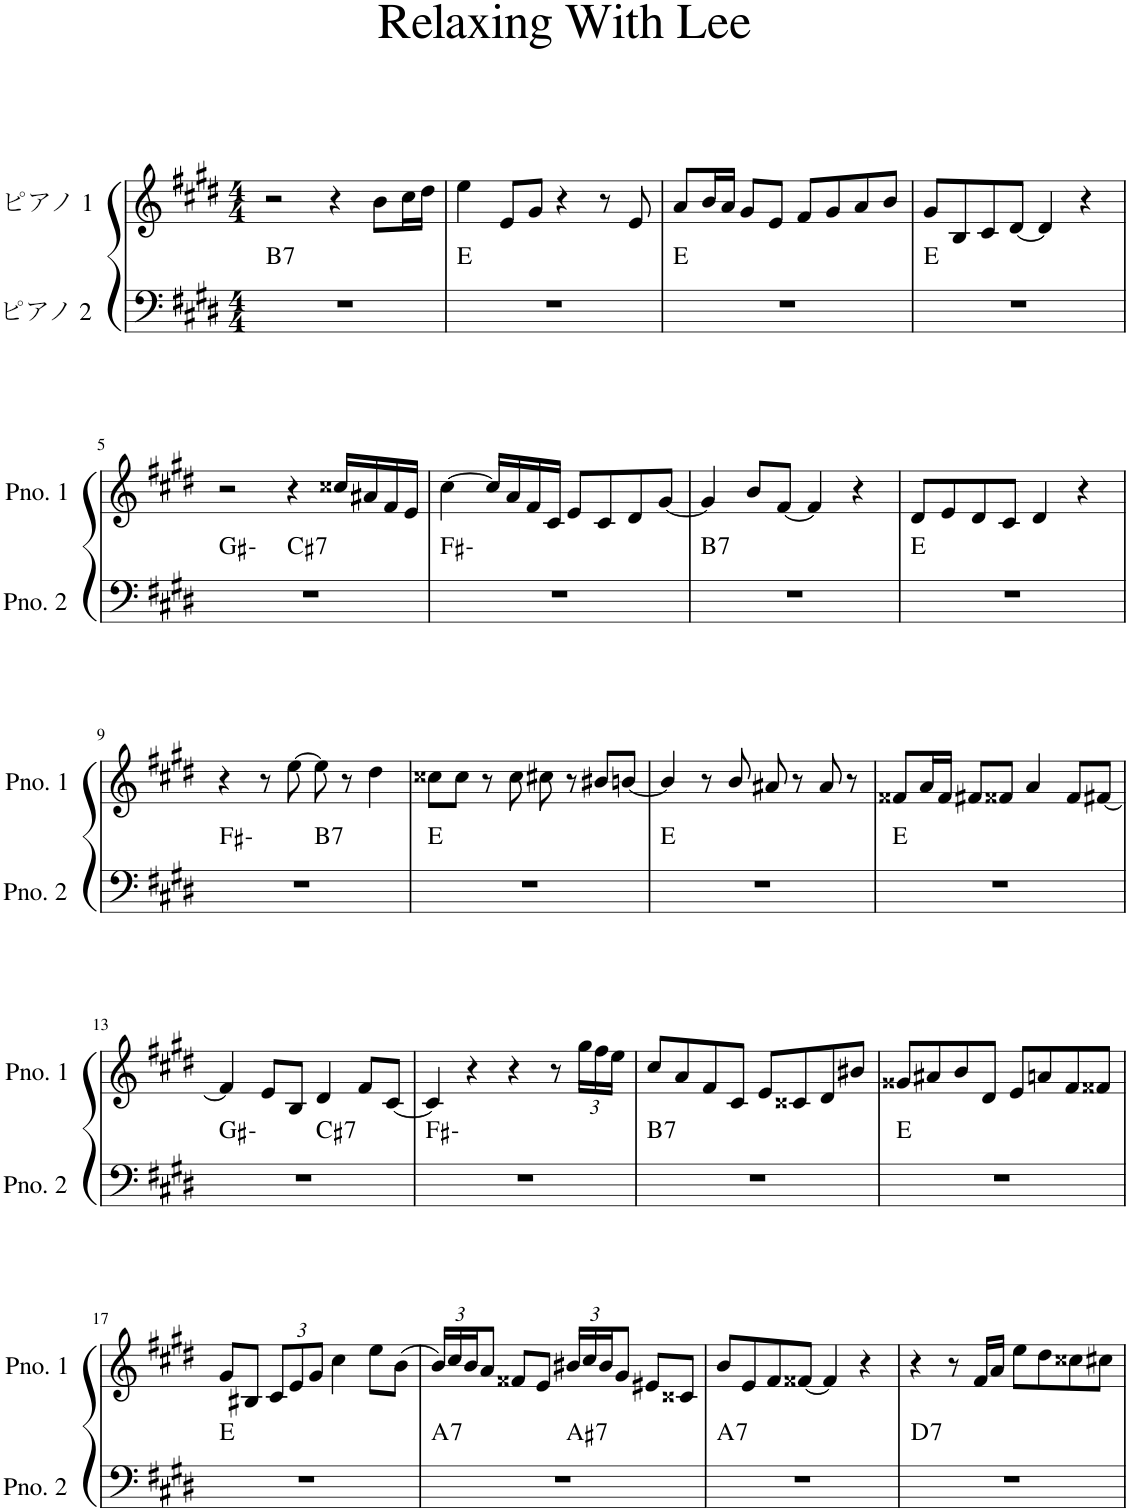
**kern	**harte	**kern
*part2	*part2	*part1
*staff2	*	*staff1
*I"ピアノ 2	*	*I"ピアノ 1
*clefF4	*	*clefG2
*k[f#c#g#d#]	*	*k[f#c#g#d#]
*M4/4	*	*M4/4
=1	=1	=1
!	!LO:H:kt=7	!
1r	B:7	2r
.	.	4r
.	.	8b\L
.	.	16cc#\L
.	.	16dd#\JJ
=2	=2	=2
1r	E:maj	4ee\
.	.	8e/L
.	.	8g#/J
.	.	4r
.	.	8r
.	.	8e/
=3	=3	=3
1r	E:maj	8a/L
.	.	16b/L
.	.	16a/JJ
.	.	8g#/L
.	.	8e/J
.	.	8f#/L
.	.	8g#/
.	.	8a/
.	.	8b/J
=4	=4	=4
1r	E:maj	8g#/L
.	.	8B/
.	.	8c#/
.	.	[8d#/J
.	.	4d#/]
.	.	4r
!!LO:LB:g=z
=5	=5	=5
*^	*	*
1r	2ryy	G#:min	2r
!	!	!LO:H:kt=7	!
.	2ryy	C#:7	4r
.	.	.	16cc##X/LL
.	.	.	16a#X/
.	.	.	16f#/
.	.	.	16e/JJ
*v	*v	*	*
=6	=6	=6
1r	F#:min	[4cc#\
.	.	16cc#/LL]
.	.	16a/
.	.	16f#/
.	.	16c#/JJ
.	.	8e/L
.	.	8c#/
.	.	8d#/
.	.	[8g#/J
=7	=7	=7
!	!LO:H:kt=7	!
1r	B:7	4g#/]
.	.	8b/L
.	.	[8f#/J
.	.	4f#/]
.	.	4r
=8	=8	=8
1r	E:maj	8d#/L
.	.	8e/
.	.	8d#/
.	.	8c#/J
.	.	4d#/
.	.	4r
!!LO:LB:g=z
=9	=9	=9
*^	*	*
1r	2ryy	F#:min	4r
.	.	.	8r
.	.	.	[8ee\
!	!	!LO:H:kt=7	!
.	2ryy	B:7	8ee\]
.	.	.	8r
.	.	.	4dd#\
*v	*v	*	*
=10	=10	=10
1r	E:maj	8cc##X\L
.	.	8cc##\J
.	.	8r
.	.	8cc##\
.	.	8cc#X\
.	.	8r
.	.	8b#X/L
.	.	[8bn/J
=11	=11	=11
1r	E:maj	4b/]
.	.	8r
.	.	8b/
.	.	8a#X/
.	.	8r
.	.	8a#/
.	.	8r
=12	=12	=12
1r	E:maj	8f##X/L
.	.	16a/L
.	.	16f##/JJ
.	.	8f#X/L
.	.	8f##X/J
.	.	4a/
.	.	8f##/L
.	.	[8f#X/J
!!LO:LB:g=z
=13	=13	=13
*^	*	*
1r	2ryy	G#:min	4f#/]
.	.	.	8e/L
.	.	.	8B/J
!	!	!LO:H:kt=7	!
.	2ryy	C#:7	4d#/
.	.	.	8f#/L
.	.	.	[8c#/J
*v	*v	*	*
=14	=14	=14
1r	F#:min	4c#/]
.	.	4r
.	.	4r
.	.	8r
*	*	*Xbrackettup
.	.	24gg#\LL
.	.	24ff#\
.	.	24ee\JJ
=15	=15	=15
!	!LO:H:kt=7	!
1r	B:7	8cc#/L
.	.	8a/
.	.	8f#/
.	.	8c#/J
.	.	8e/L
.	.	8c##X/
.	.	8d#/
.	.	8b#X/J
=16	=16	=16
1r	E:maj	8g##X/L
.	.	8a#X/
.	.	8b/
.	.	8d#/J
.	.	8e/L
.	.	8an/
.	.	8f#/
.	.	8f##X/J
!!LO:LB:g=z
=17	=17	=17
1r	E:maj	8g#/L
.	.	8B#X/J
.	.	12c#/L
.	.	12e/
.	.	12g#/J
.	.	4cc#\
.	.	8ee\L
.	.	(8b\J
=18	=18	=18
!	!LO:H:kt=7	!
*^	*	*
1r	2ryy	A:7	24b/LL)
.	.	.	24cc#/
.	.	.	24b/J
.	.	.	8a/J
.	.	.	8f##X/L
.	.	.	8e/J
!	!	!LO:H:kt=7	!
.	2ryy	A#:7	24b#X/LL
.	.	.	24cc#/
.	.	.	24b#/J
.	.	.	8g#/J
.	.	.	8e#X/L
.	.	.	8c##X/J
=19	=19	=19	=19
!	!	!LO:H:kt=7	!
*v	*v	*	*
1r	A:7	8b/L
.	.	8e/
.	.	8f#/
.	.	[8f##X/J
.	.	4f##/]
.	.	4r
=20	=20	=20
!	!LO:H:kt=7	!
1r	D:7	4r
.	.	8r
.	.	16f#/LL
.	.	16a/JJ
.	.	8ee\L
.	.	8dd#\
.	.	8cc##X\
.	.	8cc#X\J
=	=	=
*-	*-	*-
